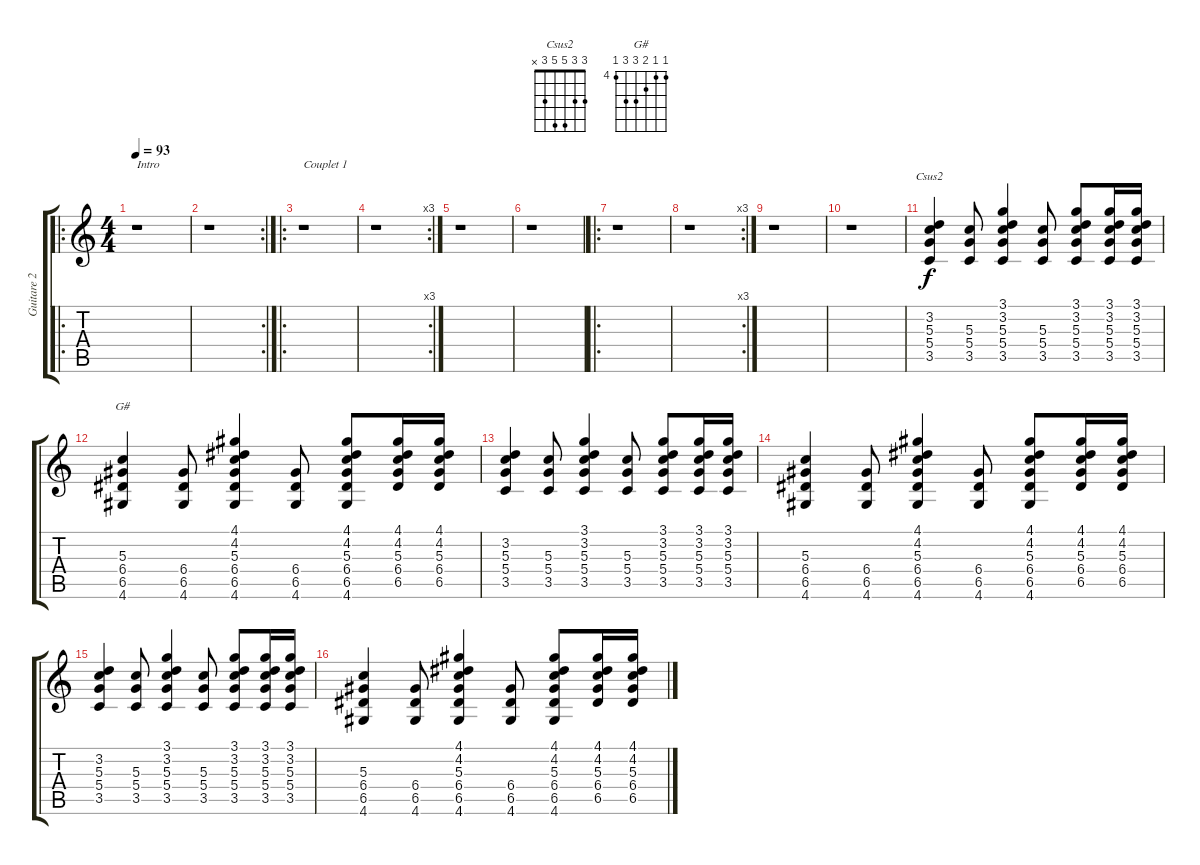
\track ("Guitare 2" "Guitare 2") {instrument acousticguitarnylon}
\staff {score tabs}
\tuning (E4 B3 G3 D3 A2 E2) {hide}
\chord ("Csus2" 3 3 5 5 3 x)
\chord ("G#" 4 4 5 6 6 4) {firstfret 4}
\ro
\ts (4 4)
\tempo 93
\clef g2
\ks c
r.1{txt "Intro" dy f instrument acousticguitarnylon} |
\rc 2
r.1 |
\ro
r.1{txt "Couplet 1"} |
\rc 3
r.1 |
r.1 |
r.1 |
\ro
r.1 |
\rc 3
r.1 |
r.1 |
r.1 |
(3.2 5.3 5.4 3.5).4{ch "Csus2"} (5.3 5.4 3.5).8 (3.1 3.2 5.3 5.4 3.5).4 (5.3 5.4 3.5).8 (3.1 3.2 5.3 5.4 3.5).8 (3.1 3.2 5.3 5.4 3.5).16 (3.1 3.2 5.3 5.4 3.5).16 |
(5.3 6.4 6.5 4.6).4{ch "G#"} (6.4 6.5 4.6).8 (4.1 4.2 5.3 6.4 6.5 4.6).4 (6.4 6.5 4.6).8 (4.1 4.2 5.3 6.4 6.5 4.6).8 (4.1 4.2 5.3 6.4 6.5).16 (4.1 4.2 5.3 6.4 6.5).16 |
(3.2 5.3 5.4 3.5).4 (5.3 5.4 3.5).8 (3.1 3.2 5.3 5.4 3.5).4 (5.3 5.4 3.5).8 (3.1 3.2 5.3 5.4 3.5).8 (3.1 3.2 5.3 5.4 3.5).16 (3.1 3.2 5.3 5.4 3.5).16 |
(5.3 6.4 6.5 4.6).4 (6.4 6.5 4.6).8 (4.1 4.2 5.3 6.4 6.5 4.6).4 (6.4 6.5 4.6).8 (4.1 4.2 5.3 6.4 6.5 4.6).8 (4.1 4.2 5.3 6.4 6.5).16 (4.1 4.2 5.3 6.4 6.5).16 |
(3.2 5.3 5.4 3.5).4 (5.3 5.4 3.5).8 (3.1 3.2 5.3 5.4 3.5).4 (5.3 5.4 3.5).8 (3.1 3.2 5.3 5.4 3.5).8 (3.1 3.2 5.3 5.4 3.5).16 (3.1 3.2 5.3 5.4 3.5).16 |
(5.3 6.4 6.5 4.6).4 (6.4 6.5 4.6).8 (4.1 4.2 5.3 6.4 6.5 4.6).4 (6.4 6.5 4.6).8 (4.1 4.2 5.3 6.4 6.5 4.6).8 (4.1 4.2 5.3 6.4 6.5).16 (4.1 4.2 5.3 6.4 6.5).16
